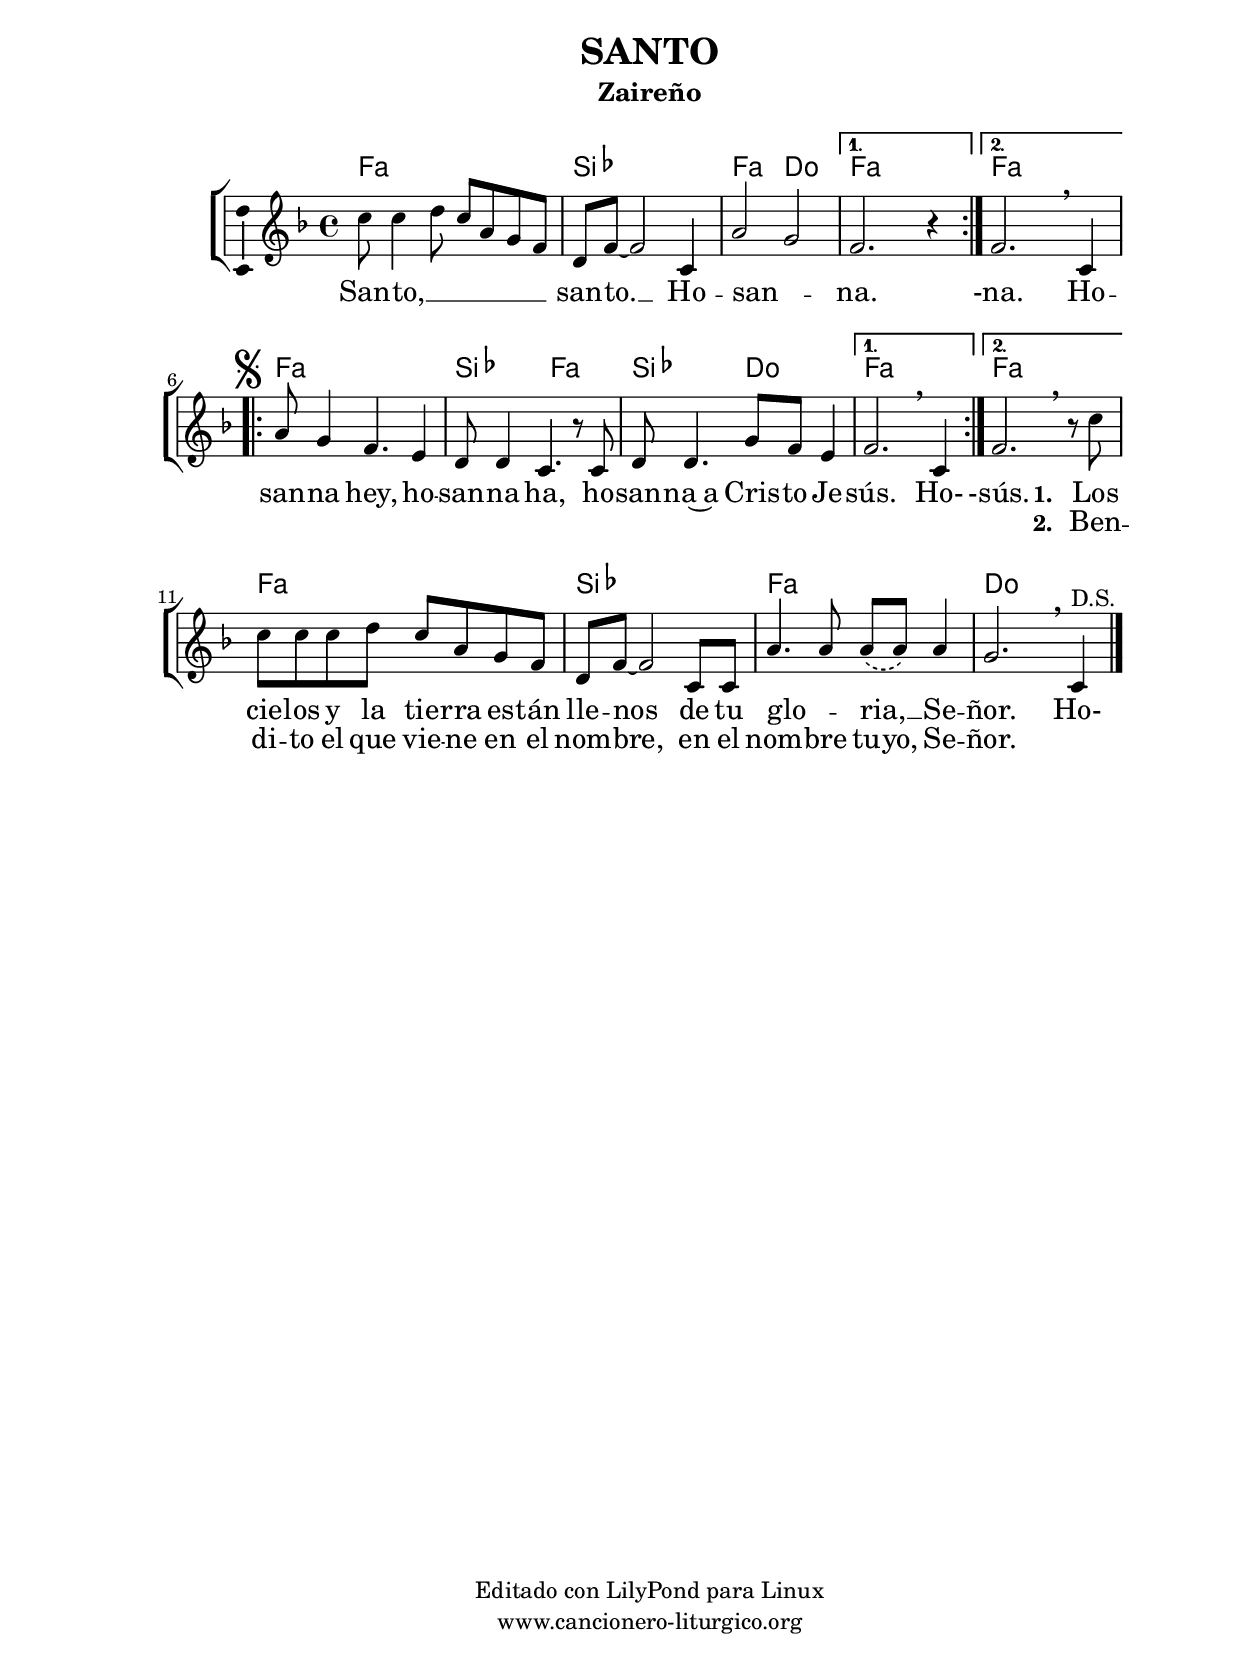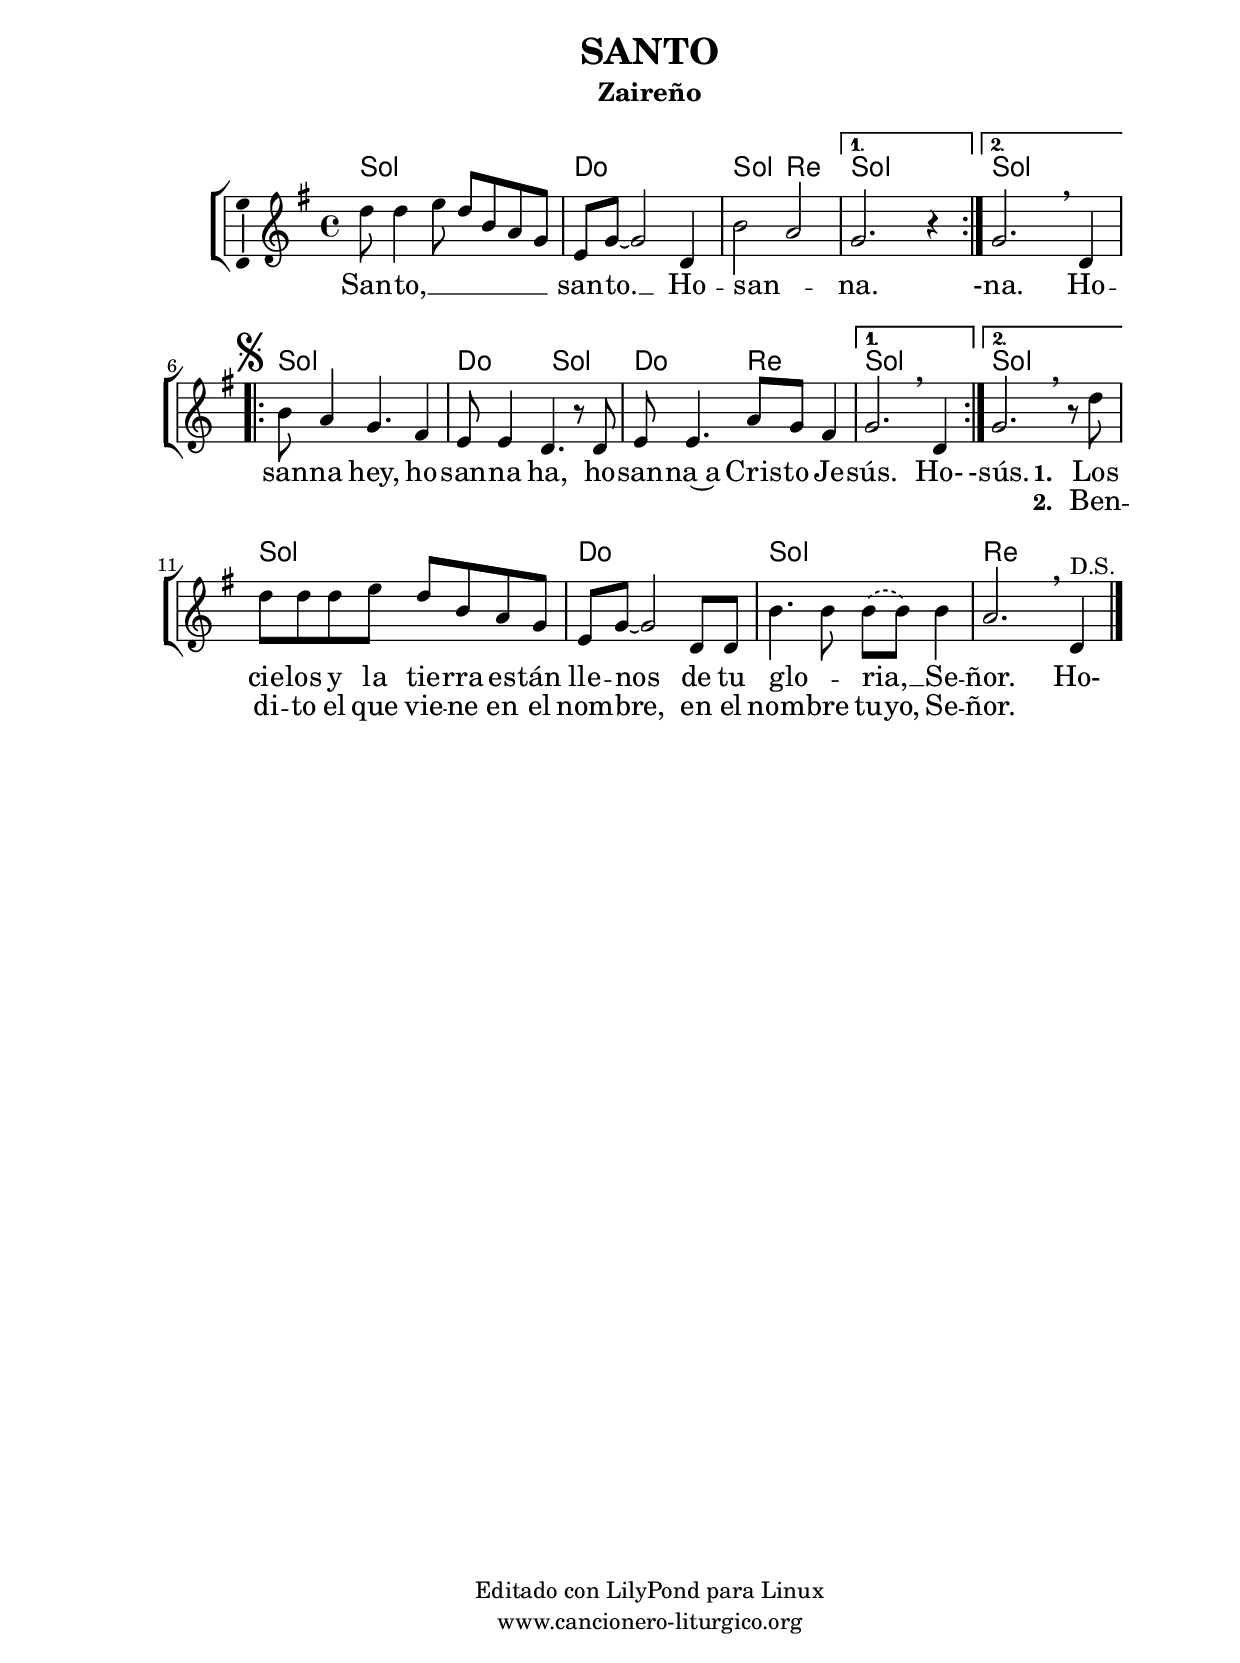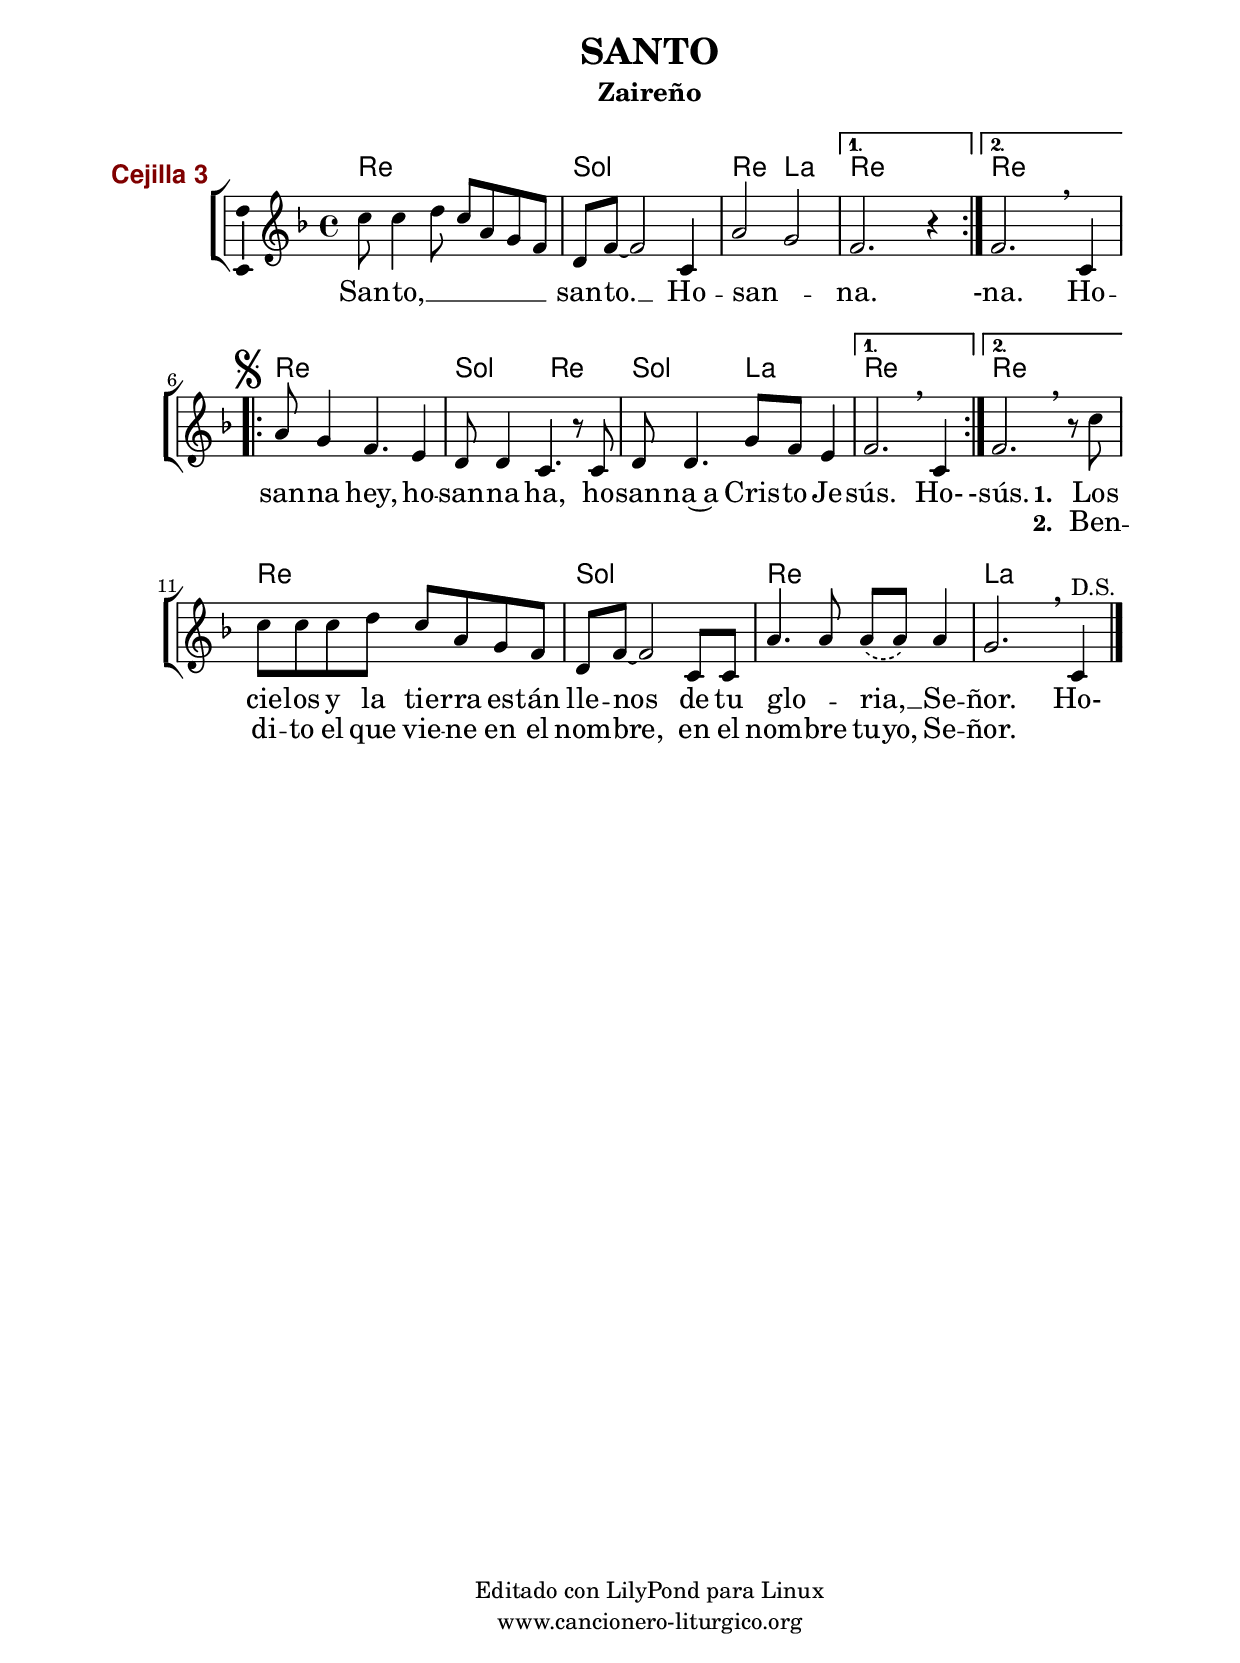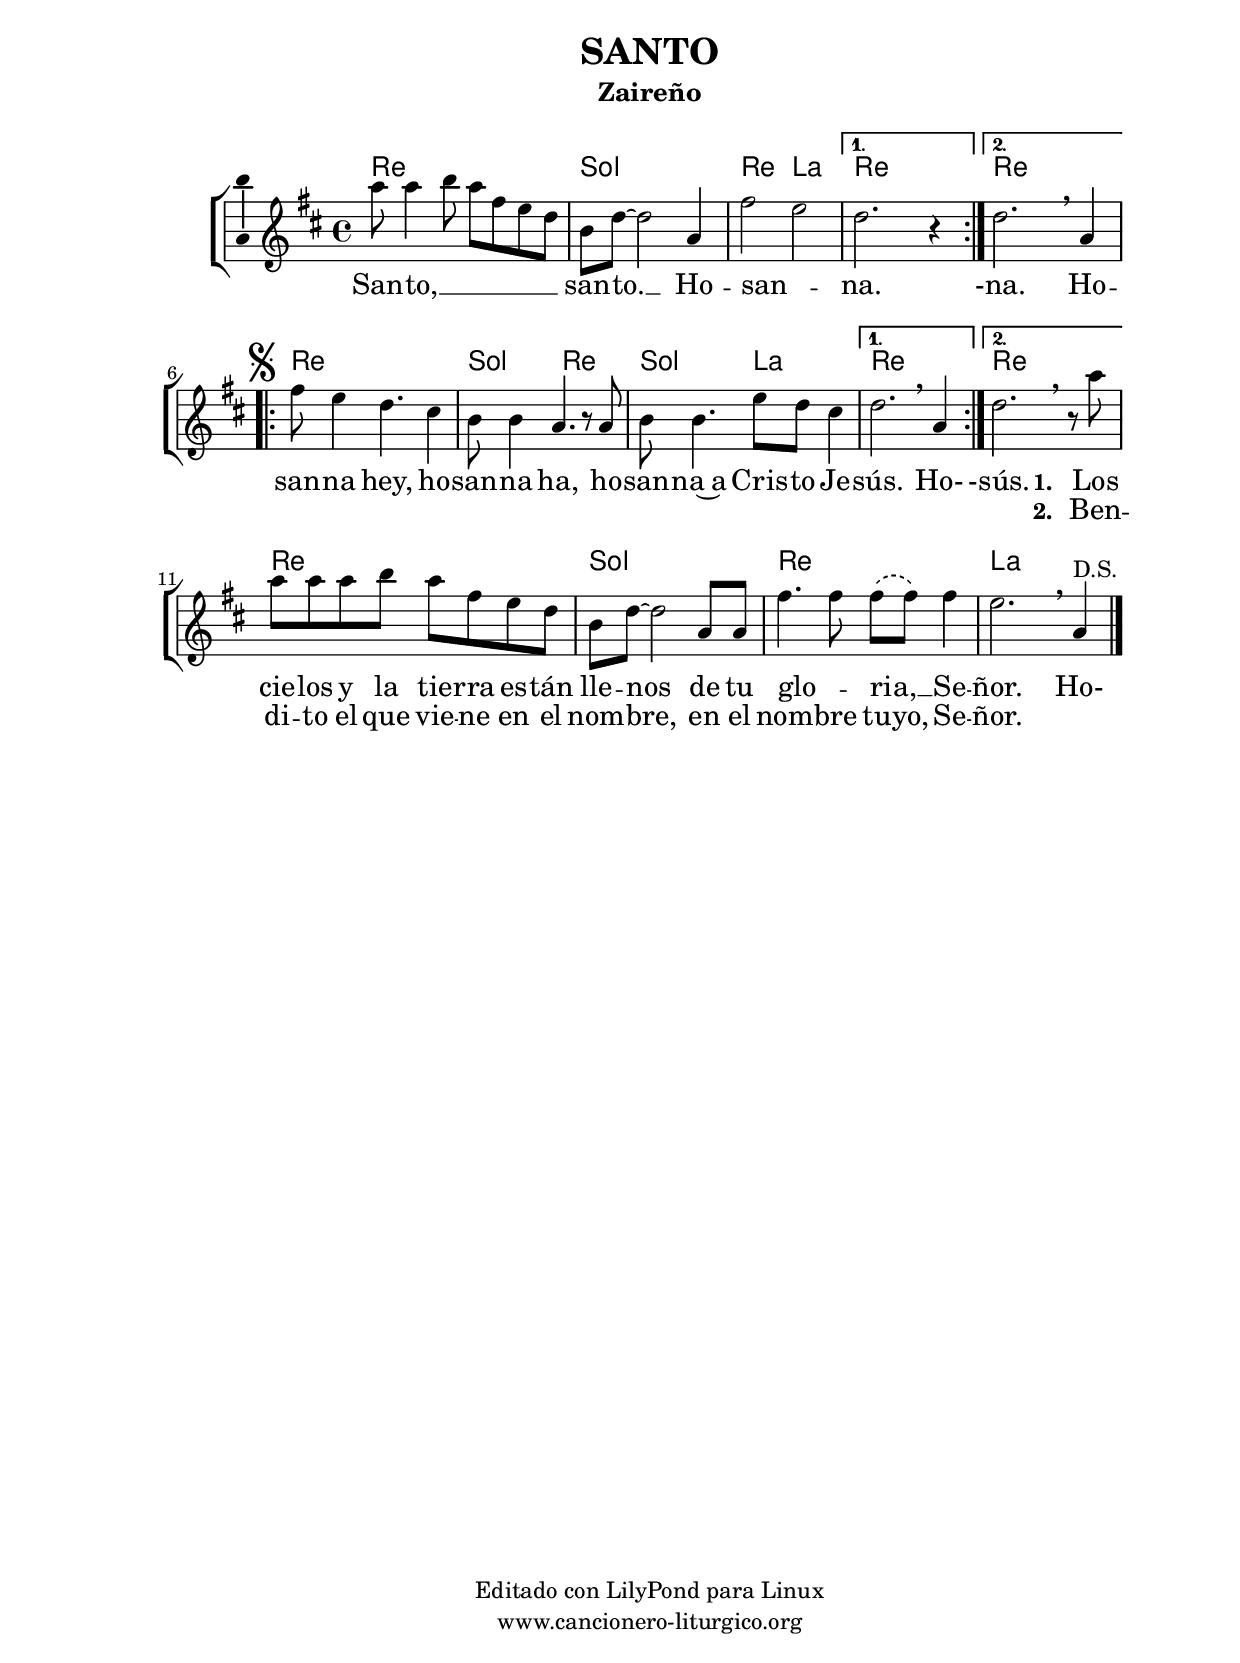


%versión de lilypond para la que se ha escrito esta partitura:
\version "2.16.0"

	%Tamaño papel
	#(set-default-paper-size "a4")
	%Tamaño partitura
	#(set-global-staff-size 20)
	%No responde al pulsar sobre una nota
	#(ly:set-option 'point-and-click #f)

%parámetros del encabezamiento:
\header {
	title = "SANTO"
	subtitle = "Zaireño"
	composer = ""
	poet = ""
	meter = ""
	arranger = ""
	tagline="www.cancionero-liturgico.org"
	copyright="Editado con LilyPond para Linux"
	tiempo = ""
	usos = "Sanctus"
	letra = ""
	}

%parámetros asociados al papel:
\paper  {
	oddHeaderMarkup = \markup {\fill-line { \on-the-fly #not-first-page \fromproperty #'header:title \on-the-fly #not-first-page \fromproperty #'header:composer }}
	evenHeaderMarkup = \markup {\fill-line { \fromproperty #'header:composer \fromproperty #'header:title }}
	#(set-paper-size "a4")
	print-page-number = ##f
	first-page-number = 1
	print-first-page-number = ##f
%	head-separation = 3.0 \cm
	top-margin = 2.0 \cm
	bottom-margin = 0.5\cm
%%%	bottom-margin = -1.5\cm
	left-margin = 3.0 \cm
	line-width = 16.0 \cm 
	indent = 8\mm
	interscoreline = 2.\mm
	between-system-space = 15\mm
%	para que las partituras no llenen la hoja:
	ragged-bottom = ##t
%	idem para la última hoja:
	ragged-last-bottom = ##f
%	para que las partituras llenen el ancho del papel:
	ragged-last = ##f
	after-title-space = 2.5 \cm
%page-count=1
system-count=3

	%Flexible Vertical Spacing
%	markup-markup-spacing =
%	#'((basic-distance . 15) (minimum-distance . 15) (padding . 3))
	markup-system-spacing =
	#'((basic-distance . 15) (minimum-distance . 15) (padding . 3))
	system-system-spacing =
	#'((basic-distance . 15) (minimum-distance . 15) (padding . 3))
	score-system-spacing =
	#'((basic-distance . 15) (minimum-distance . 15) (padding . 5))
%	top-system-spacing = % header
%	#'((basic-distance . 8) (minimum-distance . 0) (padding . 0))
%	top-markup-spacing =
%	#'((basic-distance . 20) (minimum-distance . 20) (padding . 0))
	last-bottom-spacing = % footer
	#'((basic-distance . 5) (minimum-distance . 5) (padding . 0))
%	score-markup-spacing =
%	#'((basic-distance . 16) (minimum-distance . 13) (padding . 0))

	}


%parámetros que afectan a toda la partitura:
global =  {
	%clave de sol (G):
	\clef G
	%armadura:
	\transpose d f
	\key d \major
	\tempo 4=120
	\set Score.tempoHideNote = ##t
	}


acordes = {
	\italianChords
	\chordmode {
	\transpose d f
{

\repeat volta 2 {
d2 s g s d a
}

\alternative {
{
d s
}
{
d s
}
}

\repeat volta 2 {
d s g d g a
}

\alternative {
{
d s
}
{
d s
}
}

d s g s d s a s

	}
	}
}

melodia = 

	\transpose d f
{
	\relative c''{
	\time 4/4

\phrasingSlurDashed

\repeat volta 2 {

a8 a4 b8 a8 fis e d
b8 d8~d2 a4
fis'2 e

}
\alternative{
{
d2. r4
}
{
d2. \breathe a4
}
}

\repeat volta 2 {

\mark \markup { \musicglyph #"scripts.segno" }
fis'8 e4 d4. cis4
b8 b4 a4. r8 a8
b8 b4. e8 d cis4

}
\alternative{
{
d2. \breathe a4
}
{
d2. \breathe r8 a'8
}
}

a8 a a b a fis e d
b8 d8~d2 a8 a
fis'4. fis8 fis8 \(fis\) fis4
e2. \breathe a,4^"D.S."

\bar "|."
	}
	}


texto = \lyricmode {
San -- to, __ _ _ _ _ _ san -- to. __ Ho -- san -- _ na.
-na.

Ho -- san -- na hey, ho -- san -- na ha,
ho -- san -- na~a Cris -- to Je -- sús.
Ho-
-sús.
	
\set stanza =#"1. " Los cie -- los y la tie -- rra es -- tán lle -- nos
de tu glo -- _ ria, __ _ Se -- ñor.
Ho-

	}

textodos = \lyricmode {
\skip1 \skip1 \skip1 \skip1 \skip1
\skip1 \skip1 \skip1 \skip1 \skip1
\skip1 \skip1 \skip1 \skip1 \skip1
\skip1 \skip1 \skip1 \skip1 \skip1
\skip1 \skip1 \skip1 \skip1 \skip1
\skip1 \skip1 \skip1 \skip1 \skip1
\skip1

\set stanza =#"2. " Ben -- di -- to el que vie -- ne en el nom -- bre,
en el nom -- bre tu -- yo, Se -- ñor.

	}


acordesStaff = \context ChordNames = acordesStaff <<
	\set chordChanges = ##t
	\acordes
	>>


%%%%%%%%%%%%%%%%%%%%%%%%%%%%%%%%%%% CEJILLA %%%%%%%%%%%%%%%%%%%%%%%%%%%%%%%%%%%
acordescejilla = {
%%%	\override ChordNames.ChordName #'font-size = #-1
%%%	\override ChordNames.ChordName #'font-series = #'bold
	\transpose f d {
		\acordes
		}
	}

acordescejillaStaff = \context ChordNames = acordescejillaStaff <<
	\set Staff.instrumentName = \markup \with-color #darkred \larger \bold \sans "Cejilla 3"
	\set chordChanges = ##t
	\acordescejilla
	>>
%%%%%%%%%%%%%%%%%%%%%%%%%%%%%%%%%%% CEJILLA %%%%%%%%%%%%%%%%%%%%%%%%%%%%%%%%%%%


vozStaff = \context Voice = vozStaff
\with {\consists "Ambitus_engraver"}
<<
%	\set Staff.instrumentName = ""
%	\set Staff.shortInstrumentName = ""
%	\set Staff.midiInstrument = #"clarinet"
%	\set Staff.midiInstrument = #"cello"
%	\set Staff.midiInstrument = #"flute"
	\set Staff.midiInstrument = #"electric guitar (jazz)"
%	\set Staff.midiInstrument = #"english horn"
%	\set Staff.midiInstrument = #"violin"
%	\set Staff.midiInstrument = #"glockenspiel"
	\set Staff.midiMinimumVolume = #0.7
	\set Staff.midiMaximumVolume = #0.9
	\global
	\melodia
	>>


textoStaff = \context Lyrics = textoStaff <<
	\lyricsto vozStaff \texto
	>>

textodosStaff = \context Lyrics = textodosStaff <<
	\lyricsto vozStaff \textodos
	>>

\book {
	\score {
		\context ChoirStaff {
			\override StaffGroup.SystemStartBracket #'collapse-height = #1
			\override Score.SystemStartBar #'collapse-height = #1
			<<
			\acordesStaff
			\vozStaff
			\textoStaff
			\textodosStaff
			>>
			}
		\layout {
	    		\context {
				\Lyrics
				\override LyricText #'font-size = #2
				}
	   		 \context {
				\Score
				\override StaffSymbol #'staff-space = #(magstep +3)
				}
			}
		}
	\score {
		\unfoldRepeats
		\context ChoirStaff {
			<<
			\acordesStaff
			\vozStaff
			>>
			}
		\midi {
	  		\context {
	  			\Score
				tempoWholesPerMinute = #(ly:make-moment 70 4)
				}
			}
		}
	}


%Partitura para guitarra
#(define output-suffix "G")
\book {
	\score {
		\context ChoirStaff {
			\override StaffGroup.SystemStartBracket #'collapse-height = #1
			\override Score.SystemStartBar #'collapse-height = #1
			<<
			\acordescejillaStaff
			\vozStaff
			\textoStaff
			\textodosStaff
			>>
			}
		\layout {
%%%%%%%%%%%%%%%%%%%%%%%%%%%%%%%%%%% CEJILLA %%%%%%%%%%%%%%%%%%%%%%%%%%%%%%%%%%%
			\context {
				\ChordNames \consists Instrument_name_engraver
				}
%%%%%%%%%%%%%%%%%%%%%%%%%%%%%%%%%%% CEJILLA %%%%%%%%%%%%%%%%%%%%%%%%%%%%%%%%%%%
	    		\context {
				\Lyrics
				\override LyricText #'font-size = #2
				}
	   		 \context {
				\Score
				\override StaffSymbol #'staff-space = #(magstep +3)
				}
			}
		}
	}


#(define output-suffix "C")
\book {
	\score {
		\context ChoirStaff {
			\override StaffGroup.SystemStartBracket #'collapse-height = #1
			\override Score.SystemStartBar #'collapse-height = #1
\transpose c d
			<<
			\acordesStaff
			\vozStaff
			\textoStaff
			\textodosStaff
			>>
			}
		\layout {
	    		\context {
				\Lyrics
				\override LyricText #'font-size = #2
				}
	   		 \context {
				\Score
				\override StaffSymbol #'staff-space = #(magstep +3)
				}
			}
		}
	}


#(define output-suffix "S")
\book {
	\score {
		\context ChoirStaff {
			\override StaffGroup.SystemStartBracket #'collapse-height = #1
			\override Score.SystemStartBar #'collapse-height = #1
\transpose c a
			<<
			\acordesStaff
			\vozStaff
			\textoStaff
			\textodosStaff
			>>
			}
		\layout {
	    		\context {
				\Lyrics
				\override LyricText #'font-size = #2
				}
	   		 \context {
				\Score
				\override StaffSymbol #'staff-space = #(magstep +3)
				}
			}
		}
	}


